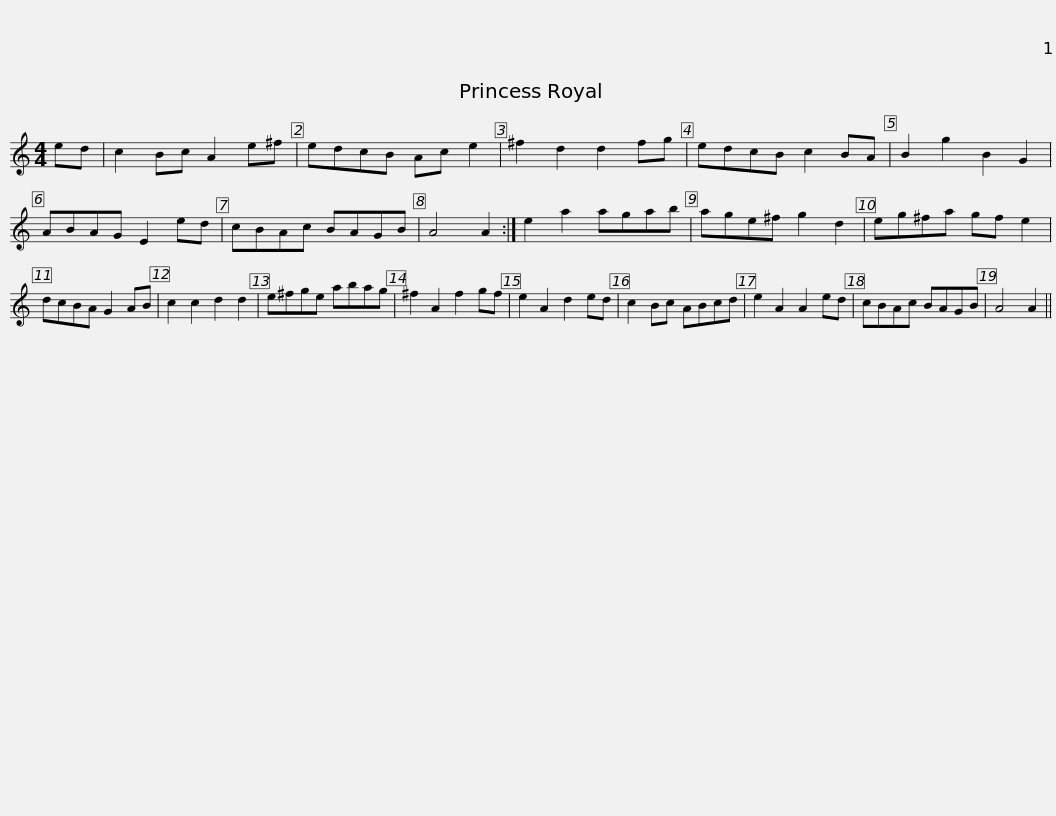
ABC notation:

X:1
L:1/8
M:4/4
I:linebreak $
K:C
V:1 treble
V:1
 ed | c2 Bc A2 e^f | edcB Ac e2 | ^f2 d2 d2 fg | edcB c2 BA | %5
 B2 g2 B2 G2 | ABAG E2 ed |$ cBAc BAGB | A4 A2 :| e2 a2 agab | %10
 age^f g2 d2 | eg^fa gf e2 | dcBA G2 AB | c2 c2 d2 d2 |$ e^fge abag | %15
 ^f2 A2 f2 gf | e2 A2 d2 ed | c2 Bc ABcd | e2 A2 A2 ed | cBAc BAGB | %20
 A4 A2 || %21
